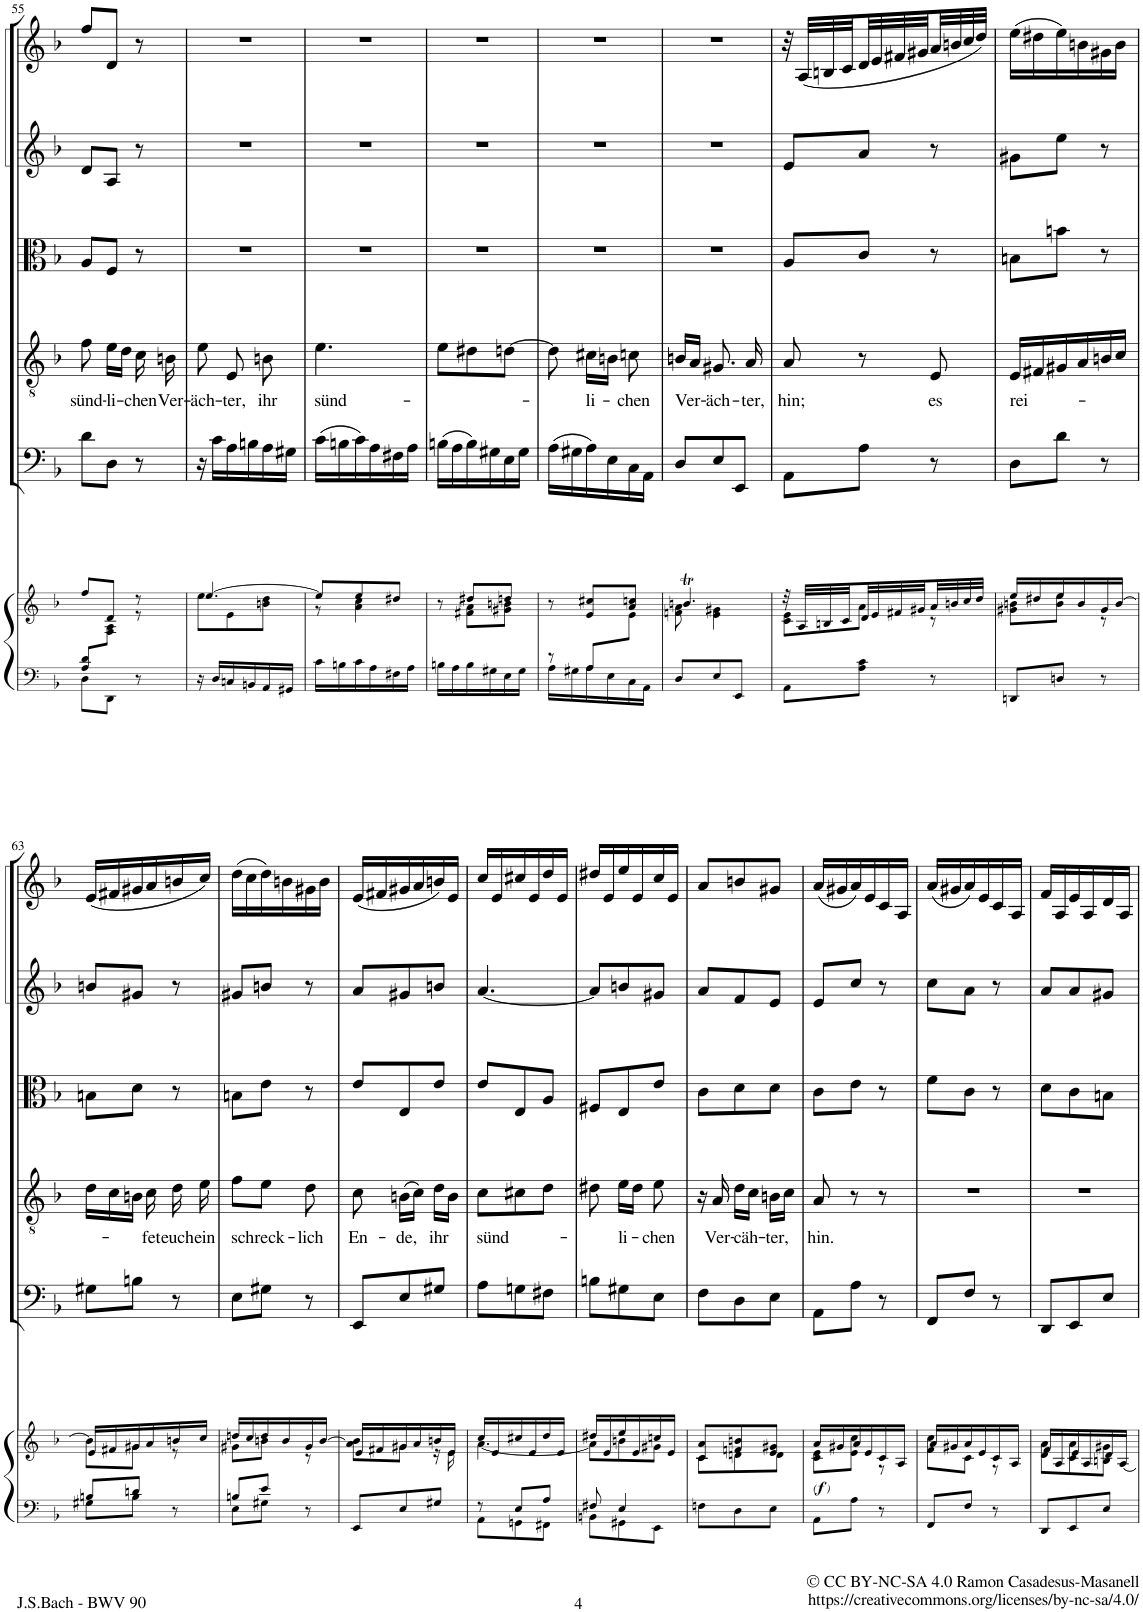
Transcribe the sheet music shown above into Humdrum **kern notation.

**kern	**kern	**dynam	**kern	**kern	**text	**kern	**kern	**kern
*part6	*part6	*part6	*part5	*part4	*part4	*part3	*part2	*part1
*staff7	*staff6	*staff6/7	*staff5	*staff4	*staff4	*staff3	*staff2	*staff1
*I"Piano reduction	*	*	*I"Continuo	*I"Tenore	*	*I"Viola	*I"Violino II	*I"Violino I
*I'Pno	*	*	*	*	*	*I'Vla	*I'Vln	*I'Vln
!!LO:PB:g=z
*clefF4	*clefG2	*	*clefF4	*clefGv2	*	*clefC3	*clefG2	*clefG2
*k[b-]	*k[b-]	*	*k[b-]	*k[b-]	*	*k[b-]	*k[b-]	*k[b-]
*M3/8	*M3/8	*	*M3/8	*M3/8	*	*M3/8	*M3/8	*M3/8
=55	=55	=55	=55	=55	=55	=55	=55	=55
*^	*^	*	*	*	*	*	*	*
!	!	!	!	!	!	!	!LO:LY:b	!	!	!
8A/ 8d/L	8D\L	8ff/L	8ryy	.	8d\L	8f\	sünd-	8A/L	8d/L	8ff/L
!	!	!	!	!	!	!	!LO:LY:b	!	!	!
4ryy	8DD\J	8d/J	8F\ 8A\J	.	8D\J	16e\LL	-li-	8F/J	8A/J	8d/J
.	.	.	.	.	.	16d\JJ	.	.	.	.
!	!	!	!	!	!	!	!LO:LY:b	!	!	!
.	8r	8r	8r	.	8r	16c\	-chen	8r	8r	8r
!	!	!	!	!	!	!	!LO:LY:b	!	!	!
.	.	.	.	.	.	16Bn\	Ver-	.	.	.
*v	*v	*	*	*	*	*	*	*	*	*
=56	=56	=56	=56	=56	=56	=56	=56	=56	=56
!	!	!	!	!	!	!LO:LY:b	!	!	!
16r	[4.ee/	8ee\L	.	16r	8e\	-äch-	4.r	4.r	4.r
16D/LL	.	.	.	16c\LL	.	.	.	.	.
!	!	!	!	!	!	!LO:LY:b	!	!	!
16Cn/	.	8e\	.	16A\	8E/	-ter,	.	.	.
16BBn/	.	.	.	16Bn\	.	.	.	.	.
!	!	!	!	!	!	!LO:LY:b	!	!	!
16AA/	.	8bn\ 8dd\J	.	16A\	8Bn\	ihr	.	.	.
16GG#X/JJ	.	.	.	16G#X\JJ	.	.	.	.	.
=57	=57	=57	=57	=57	=57	=57	=57	=57	=57
!	!	!	!	!	!	!LO:LY:b	!	!	!
16c\LL	8ee/L]	8r	.	(16c\LL	4.e\	sünd-	4.r	4.r	4.r
16Bn\	.	.	.	16Bn\	.	.	.	.	.
16c\	8ee/	4a\ 4cc\	.	16c\)	.	.	.	.	.
16A\	.	.	.	16A\	.	.	.	.	.
16F#X\	8dd#X/J	.	.	16F#X\	.	.	.	.	.
16A\JJ	.	.	.	16A\JJ	.	.	.	.	.
=58	=58	=58	=58	=58	=58	=58	=58	=58	=58
16Bn\LL	8r	8ryy	.	(16Bn\LL	8e\L	.	4.r	4.r	4.r
16A\	.	.	.	16A\	.	.	.	.	.
16B\	8dd#X/L	8f#X\ 8a\L	.	16B\)	8d#X\	.	.	.	.
16G#X\	.	.	.	16G#X\	.	.	.	.	.
16E\	8ddn/J	8g#X\ 8bn\J	.	16E\	[8dn\J	.	.	.	.
16G#\JJ	.	.	.	16G#\JJ	.	.	.	.	.
=59	=59	=59	=59	=59	=59	=59	=59	=59	=59
*^	*	*	*	*	*	*	*	*	*
8r	16A\LL	8r	4ryy	.	(16A\LL	8d\]	.	4.r	4.r	4.r
.	16G#X\	.	.	.	16G#X\	.	.	.	.	.
!	!	!	!	!	!	!	!LO:LY:b	!	!	!
8A/L	16A\	8e/ 8cc#X/L	.	.	16A\)	16c#X\LL	-li-	.	.	.
.	16E\	.	.	.	16E\	16Bn\JJ	.	.	.	.
!	!	!	!	!	!	!	!LO:LY:b	!	!	!
8ryy	16C\	8a/ 8ccn/J	8e\J	.	16C\	8cn\	-chen	.	.	.
.	16AA\JJ	.	.	.	16AA\JJ	.	.	.	.	.
=60	=60	=60	=60	=60	=60	=60	=60	=60	=60	=60
!	!	!	!	!	!	!	!LO:LY:b	!	!	!
*v	*v	*	*	*	*	*	*	*	*	*
8D/L	4.bnt/	8fn\ 8a\	.	8D/L	16Bn/LL	Ver-	4.r	4.r	4.r
.	.	.	.	.	16A/JJ	.	.	.	.
!	!	!	!	!	!	!LO:LY:b	!	!	!
8E/	.	4e\ 4g#X\	.	8E/	8.G#X/	-äch-	.	.	.
8EE/J	.	.	.	8EE/J	.	.	.	.	.
!	!	!	!	!	!	!LO:LY:b	!	!	!
.	.	.	.	.	16A/	-ter,	.	.	.
=61	=61	=61	=61	=61	=61	=61	=61	=61	=61
!	!	!	!	!	!	!LO:LY:b	!	!	!
8AA\L	32r	8c\ 8e\L	.	8AA\L	8A/	hin;	8A/L	8e/L	32r
.	32A/LLL	.	.	.	.	.	.	.	(32A/LLL
.	32Bn/	.	.	.	.	.	.	.	32Bn/
.	32c/	.	.	.	.	.	.	.	32c/
8A\ 8c\J	32d/	8a\J	.	8A\J	8r	.	8c/J	8a/J	32d/
.	32e/	.	.	.	.	.	.	.	32e/
.	32f#X/	.	.	.	.	.	.	.	32f#X/
.	32g#X/	.	.	.	.	.	.	.	32g#X/
!	!	!	!	!	!	!LO:LY:b	!	!	!
8r	32a/	8r	.	8r	8E/	es	8r	8r	32a/
.	32bn/	.	.	.	.	.	.	.	32bn/
.	32cc/	.	.	.	.	.	.	.	32cc/
.	32dd/JJJ	.	.	.	.	.	.	.	32dd/JJJ)
=62	=62	=62	=62	=62	=62	=62	=62	=62	=62
!	!	!	!	!	!	!LO:LY:b	!	!	!
8DDn/L	16ee/LL	8g#X\ 8bn\L	.	8D\L	16E/LL	rei-	8Bn\L	8g#X\L	(16ee\LL
.	16dd#X/	.	.	.	16F#X/	.	.	.	16dd#X\
8Dn/J	16ee/	8b\ 8ee\J	.	8d\J	16G#X/	.	8bn\J	8ee\J	16ee\)
.	16b/	.	.	.	16A/	.	.	.	16bn\
8r	16g#/	8r	.	8r	16Bn/	.	8r	8r	16g#X\
.	[16b/JJ	.	.	.	16c/JJ	.	.	.	16b\JJ
!!LO:LB:g=z
=63	=63	=63	=63	=63	=63	=63	=63	=63	=63
*^	*	*	*	*	*	*	*	*	*
8Bn/L	8G#X\L	16e/LL	8b\L]	.	8G#X\L	16d\LL	.	8Bn\L	8bn/L	(16e/LL
.	.	16f#X/	.	.	.	16c\	.	.	.	16f#X/
8dn/J	8B\J	16g#X/	8g#\J	.	8Bn\J	16Bn\JJ	.	8d\J	8g#X/J	16g#X/
!	!	!	!	!	!	!	!LO:LY:b	!	!	!
.	.	16a/	.	.	.	16c\	-fet	.	.	16a/
!	!	!	!	!	!	!	!LO:LY:b	!	!	!
8r	8ryy	16bn/	8r	.	8r	16d\	euch	8r	8r	16bn/
!	!	!	!	!	!	!	!LO:LY:b	!	!	!
.	.	16cc/JJ	.	.	.	16e\	ein	.	.	16cc/JJ)
=64	=64	=64	=64	=64	=64	=64	=64	=64	=64	=64
!	!	!	!	!	!	!	!LO:LY:b	!	!	!
8Bn/L	8E\L	16ddn/LL	8g#X\L	.	8E\L	8f\L	schreck-	8Bn\L	8g#X/L	(16dd\LL
.	.	16cc/	.	.	.	.	.	.	.	16cc\
8e/J	8G#X\J	16dd/	8bn\J	.	8G#X\J	8e\J	.	8e\J	8bn/J	16dd\)
.	.	16b/	.	.	.	.	.	.	.	16bn\
!	!	!	!	!	!	!	!LO:LY:b	!	!	!
8r	8ryy	16g#/	8r	.	8r	8d\	-lich	8r	8r	16g#X\
.	.	[16b/JJ	.	.	.	.	.	.	.	16b\JJ
*v	*v	*	*	*	*	*	*	*	*	*
=65	=65	=65	=65	=65	=65	=65	=65	=65	=65
!	!	!	!	!	!	!LO:LY:b	!	!	!
8EE/L	16e/LL	8a\ 8b\]L	.	8EE/L	8c\	En-	8e/L	8a/L	(16e/LL
.	16f#X/	.	.	.	.	.	.	.	16f#X/
!	!	!	!	!	!	!LO:LY:b	!	!	!
8E/	16g#X/	8g#\J	.	8E/	(16Bn\LL	de,	8E/	8g#X/	16g#X/
.	16a/	.	.	.	16c\JJ)	.	.	.	16a/
!	!	!	!	!	!	!LO:LY:b	!	!	!
8G#X/J	16bn/	16r	.	8G#X/J	16d\LL	ihr	8e/J	8bn/J	16bn/)
.	16e/JJ	16e\	.	.	16B\JJ	.	.	.	16e/JJ
=66	=66	=66	=66	=66	=66	=66	=66	=66	=66
*^	*	*	*	*	*	*	*	*	*
!	!	!	!	!	!	!	!LO:LY:b	!	!	!
8r	8AA\L	16cc/LL	[4.a\	.	8A\L	8c\L	sünd-	8e/L	[4.a/	16cc/LL
.	.	16e/	.	.	.	.	.	.	.	16e/
8E/L	8GGn\	16cc#X/	.	.	8Gn\	8c#X\	.	8E/	.	16cc#X/
.	.	16e/	.	.	.	.	.	.	.	16e/
8A/J	8FF#X\J	16dd/	.	.	8F#X\J	8d\J	.	8A/J	.	16dd/
.	.	16e/JJ	.	.	.	.	.	.	.	16e/JJ
=67	=67	=67	=67	=67	=67	=67	=67	=67	=67	=67
8F#X/	8BBn\L	16dd#X/LL	8a\L]	.	8Bn\L	8d#X\	.	8F#X/L	8a/L]	16dd#X/LL
.	.	16e/	.	.	.	.	.	.	.	16e/
!	!	!	!	!	!	!	!LO:LY:b	!	!	!
4E/	8GG#X\	16ee/	8bn\	.	8G#X\	16e\LL	-li-	8E/	8bn/	16ee/
.	.	16e/	.	.	.	16d#\JJ	.	.	.	16e/
!	!	!	!	!	!	!	!LO:LY:b	!	!	!
.	8EE\J	16ccn/	8g#X\J	.	8E\J	8e\	-chen	8e/J	8g#X/J	16cc/
.	.	16e/JJ	.	.	.	.	.	.	.	16e/JJ
*v	*v	*	*	*	*	*	*	*	*	*
=68	=68	=68	=68	=68	=68	=68	=68	=68	=68
8Fn\L	8c/ 8a/L	8c\L	.	8F\L	16r	.	8c\L	8a/L	8a/L
!	!	!	!	!	!	!LO:LY:b	!	!	!
.	.	.	.	.	16A/	Ver-	.	.	.
!	!	!	!	!	!	!LO:LY:b	!	!	!
8D\	8fn/ 8bn/	8dn\	.	8D\	16d\LL	-cäh-	8d\	8f/	8bn/
.	.	.	.	.	16c\JJ	.	.	.	.
!	!	!	!	!	!	!LO:LY:b	!	!	!
8E\J	8e/ 8g#X/J	8d\J	.	8E\J	16Bn\LL	-ter,	8d\J	8e/J	8g#X/J
.	.	.	.	.	16c\JJ	.	.	.	.
=69	=69	=69	=69	=69	=69	=69	=69	=69	=69
!	!	!	!LO:DY:b	!	!	!LO:LY:b	!	!	!
!	!	!	!LO:DY:n=1:b	!	!	!	!	!	!
!	!	!	!LO:DY:n=2:b	!	!	!	!	!	!
8AA\L	16a/LL	8c\ 8e\L	other-dynamics f other-dynamics	8AA\L	8A/	hin.	8c\L	8e/L	(16a/LL
.	16g#X/	.	.	.	.	.	.	.	16g#X/
8A\J	16a/	8e\ 8cc\J	.	8A\J	8r	.	8e\J	8cc/J	16a/)
.	16e/	.	.	.	.	.	.	.	16e/
8r	16c/	8r	.	8r	8r	.	8r	8r	16c/
.	16A/JJ	.	.	.	.	.	.	.	16A/JJ
=70	=70	=70	=70	=70	=70	=70	=70	=70	=70
8FF/L	16a/LL	8f\ 8cc\L	.	8FF/L	4.r	.	8f\L	8cc\L	(16a/LL
.	16g#X/	.	.	.	.	.	.	.	16g#X/
8F/J	16a/	8c\J	.	8F/J	.	.	8c\J	8a\J	16a/)
.	16e/	.	.	.	.	.	.	.	16e/
8r	16c/	8r	.	8r	.	.	8r	8r	16c/
.	16A/JJ	.	.	.	.	.	.	.	16A/JJ
=71	=71	=71	=71	=71	=71	=71	=71	=71	=71
8DD/L	16f/LL	8d\ 8a\L	.	8DD/L	4.r	.	8d\L	8a/L	16f/LL
.	16A/	.	.	.	.	.	.	.	16A/
8EE/	16e/	8c\ 8a\	.	8EE/	.	.	8c\	8a/	16e/
.	16A/	.	.	.	.	.	.	.	16A/
8E/J	16d/	8Bn\ 8g#X\J	.	8E/J	.	.	8Bn\J	8g#X/J	16d/
.	[<16A/JJ	.	.	.	.	.	.	.	16A/JJ
*	*v	*v	*	*	*	*	*	*	*
=	=	=	=	=	=	=	=	=
*-	*-	*-	*-	*-	*-	*-	*-	*-
